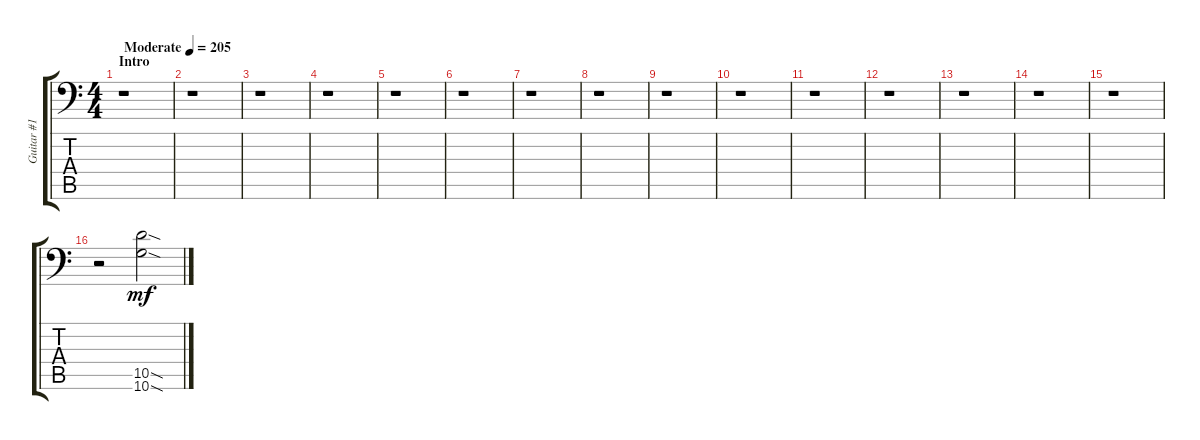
\track ("Guitar #1" "Guitar #1") {instrument distortionguitar}
\staff {score tabs}
\tuning (B3 Gb3 D3 A2 E2 A1) {hide}
\ts (4 4)
\section ("" "Intro ")
\tempo (205 "Moderate")
\clef f4
\ks c
r.1{dy mf instrument distortionguitar} |
r.1 |
r.1 |
r.1 |
r.1 |
r.1 |
r.1 |
r.1 |
r.1 |
r.1 |
r.1 |
r.1 |
r.1 |
r.1 |
r.1 |
r.2{balance 0} (10.5{sod} 10.6{sod}).2
